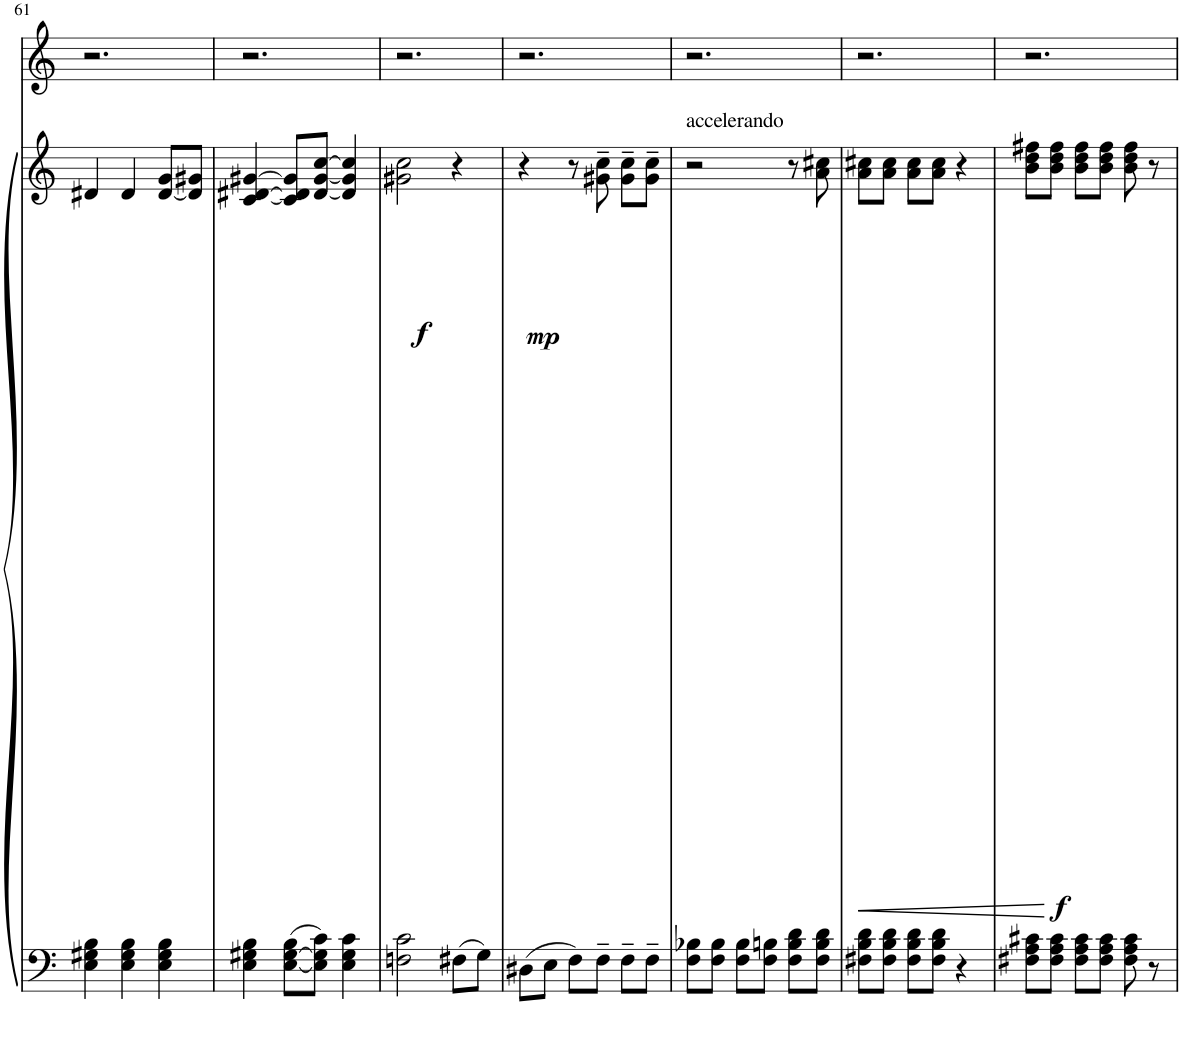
**kern	**kern	**dynam	**kern
*part2	*part2	*part2	*part1
*staff3	*staff2	*staff2/3	*staff1
*I"Piano	*	*	*I"Viola
*I'Pno	*	*	*I'Vla
!!LO:PB:g=z
*clefF4	*clefG2	*	*clefG2
*k[]	*k[]	*	*k[]
*M3/4	*M3/4	*	*M3/4
=61	=61	=61	=61
4E\ 4G#X\ 4B\	4d#X/	.	2.r
4E\ 4G#\ 4B\	4d#/	.	.
4E\ 4G#\ 4B\	[8d#/ 8g/L	.	.
.	8d#/] 8g#X/J	.	.
=62	=62	=62	=62
4E\ 4G#X\ 4B\	[4c/ [4d#X/ [4g#X/	.	2.r
[8E\ [8G#\ 8B\L	8c/] 8d#/] 8g#/]L	.	.
8E\] 8G#\] 8c\J	[8d#/ [8g#/ [8cc/J	.	.
4E\ 4G#\ 4c\	4d#/] 4g#/] 4cc/]	.	.
=63	=63	=63	=63
!	!	!LO:DY:b	!
2Fn\ 2c\	2g#X\ 2cc\	f	2.r
!	!	!LO:DY:b	!
8F#X\L	4r	mp	.
8G\J	.	.	.
=64	=64	=64	=64
8D#X\L	4r	.	2.r
8E\J	.	.	.
8F\L	8r	.	.
8F~\J	8g#X\~ 8cc\~	.	.
8F~\L	8g#\~ 8cc\~L	.	.
8F~\J	8g#\~ 8cc\~J	.	.
=65	=65	=65	=65
!	!LO:TX:a:t=accelerando	!	!
8F\ 8B-X\L	2r	.	2.r
8F\ 8B-\J	.	.	.
8F\ 8B-\L	.	.	.
8F\ 8Bn\J	.	.	.
8F\ 8B\ 8d\L	8r	.	.
8F\ 8B\ 8d\J	8a\ 8cc#X\	.	.
=66	=66	=66	=66
8F#X\ 8B\ 8d\L	8a\ 8cc#X\L	.	2.r
8F#\ 8B\ 8d\J	8a\ 8cc#\J	.	.
8F#\ 8B\ 8d\L	8a\ 8cc#\L	.	.
8F#\ 8B\ 8d\J	8a\ 8cc#\J	.	.
4r	4r	.	.
=67	=67	=67	=67
!	!	!LO:DY:b	!
8F#X\ 8A\ 8c#X\L	8b\ 8dd\ 8ff#X\L	f	2.r
8F#\ 8A\ 8c#\J	8b\ 8dd\ 8ff#\J	.	.
8F#\ 8A\ 8c#\L	8b\ 8dd\ 8ff#\L	.	.
8F#\ 8A\ 8c#\J	8b\ 8dd\ 8ff#\J	.	.
8F#\ 8A\ 8c#\	8b\ 8dd\ 8ff#\	.	.
8r	8r	.	.
=	=	=	=
*-	*-	*-	*-
